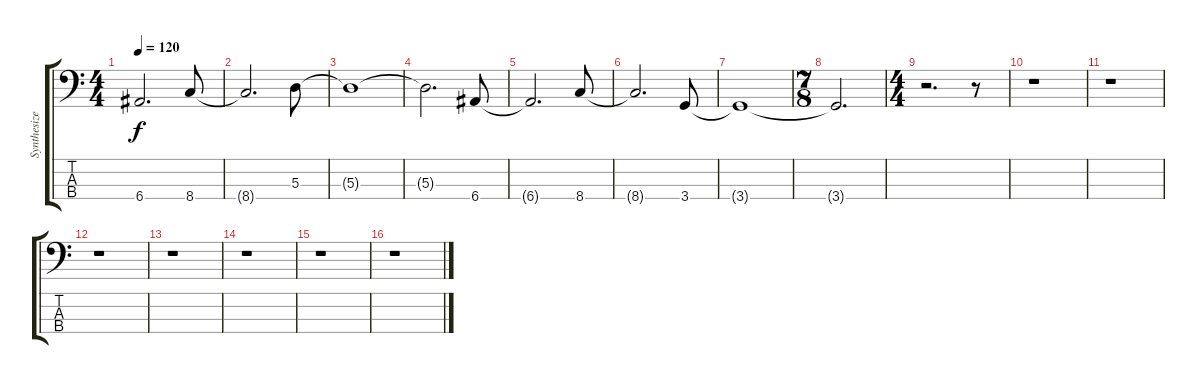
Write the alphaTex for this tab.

\track ("Synthesizer Bass" "Synthesize") {instrument synthbass1}
\staff {score tabs}
\tuning (G2 D2 A1 E1) {hide}
\ts (4 4)
\tempo 120
\clef f4
\ks c
6.4{t}.2{d dy f} 8.4.8 |
8.4{t}.2{d} 5.3.8 |
5.3{t}.1 |
5.3{t}.2{d} 6.4.8 |
6.4{t}.2{d} 8.4.8 |
8.4{t}.2{d} 3.4.8 |
3.4{t}.1 |
\ts (7 8)
3.4{t}.2{d} |
\ts (4 4)
r.2{d} r.8 |
r.1 |
r.1 |
r.1 |
r.1 |
r.1 |
r.1 |
r.1
